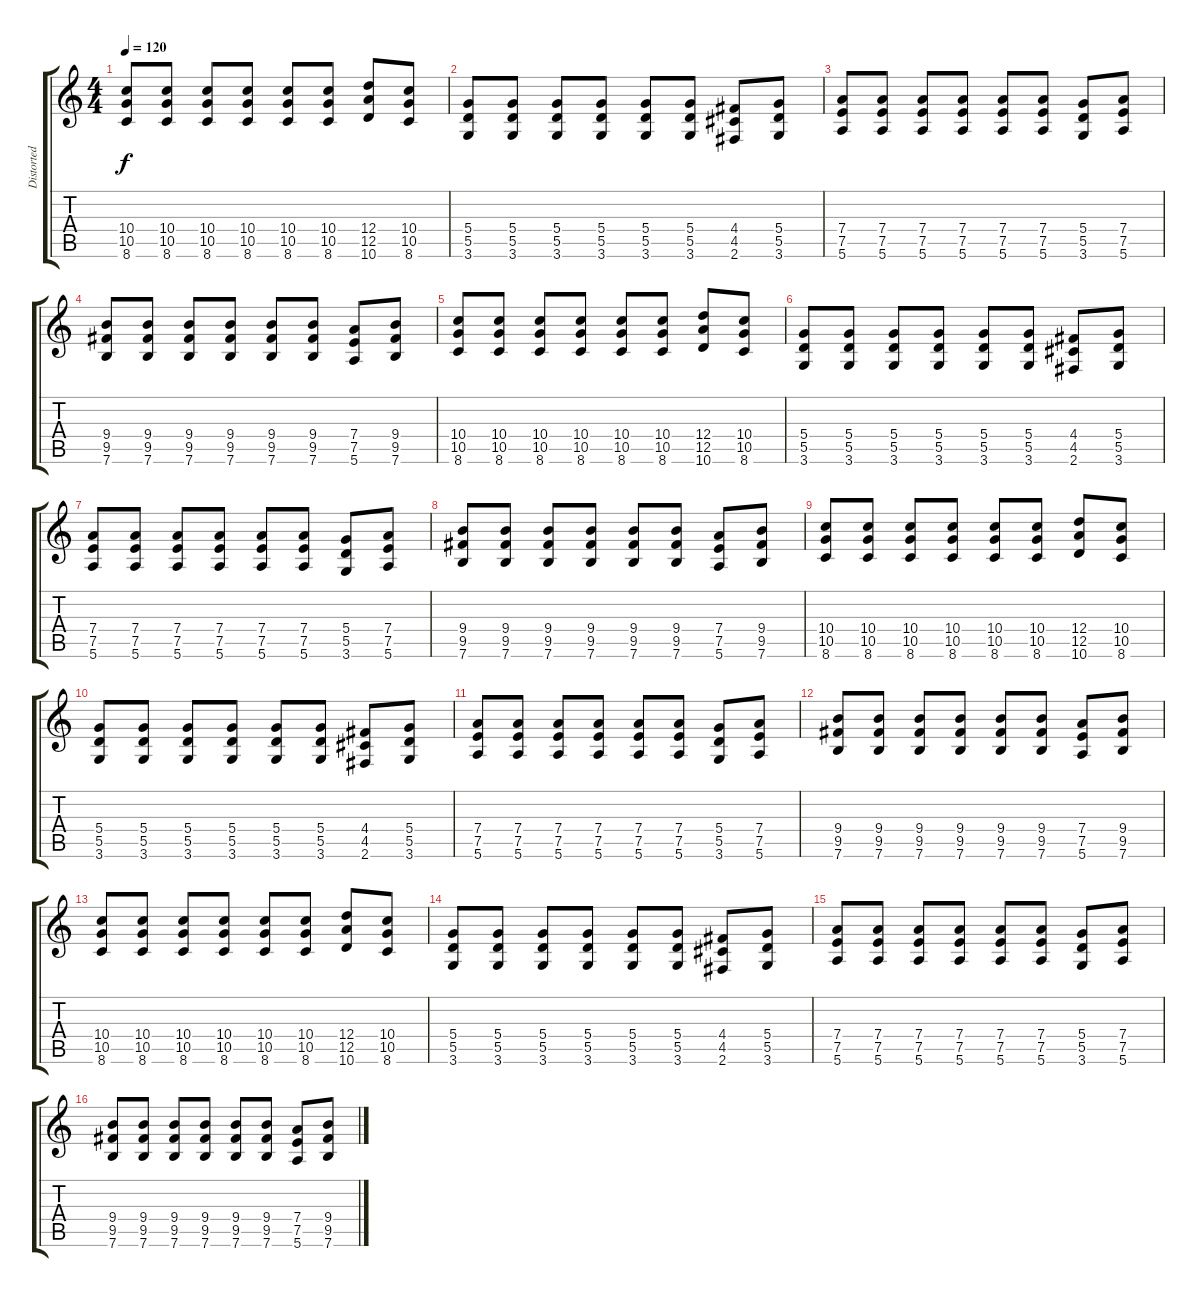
\track ("Distorted Guitar" "Distorted ") {instrument distortionguitar}
\staff {score tabs}
\tuning (E4 B3 G3 D3 A2 E2) {hide}
\ts (4 4)
\tempo 120
\clef g2
\ks c
(10.4 10.5 8.6).8{dy f} (10.4 10.5 8.6).8 (10.4 10.5 8.6).8 (10.4 10.5 8.6).8 (10.4 10.5 8.6).8 (10.4 10.5 8.6).8 (12.4 12.5 10.6).8 (10.4 10.5 8.6).8 |
(5.4 5.5 3.6).8 (5.4 5.5 3.6).8 (5.4 5.5 3.6).8 (5.4 5.5 3.6).8 (5.4 5.5 3.6).8 (5.4 5.5 3.6).8 (4.4 4.5 2.6).8 (5.4 5.5 3.6).8 |
(7.4 7.5 5.6).8 (7.4 7.5 5.6).8 (7.4 7.5 5.6).8 (7.4 7.5 5.6).8 (7.4 7.5 5.6).8 (7.4 7.5 5.6).8 (5.4 5.5 3.6).8 (7.4 7.5 5.6).8 |
(9.4 9.5 7.6).8 (9.4 9.5 7.6).8 (9.4 9.5 7.6).8 (9.4 9.5 7.6).8 (9.4 9.5 7.6).8 (9.4 9.5 7.6).8 (7.4 7.5 5.6).8 (9.4 9.5 7.6).8 |
(10.4 10.5 8.6).8 (10.4 10.5 8.6).8 (10.4 10.5 8.6).8 (10.4 10.5 8.6).8 (10.4 10.5 8.6).8 (10.4 10.5 8.6).8 (12.4 12.5 10.6).8 (10.4 10.5 8.6).8 |
(5.4 5.5 3.6).8 (5.4 5.5 3.6).8 (5.4 5.5 3.6).8 (5.4 5.5 3.6).8 (5.4 5.5 3.6).8 (5.4 5.5 3.6).8 (4.4 4.5 2.6).8 (5.4 5.5 3.6).8 |
(7.4 7.5 5.6).8 (7.4 7.5 5.6).8 (7.4 7.5 5.6).8 (7.4 7.5 5.6).8 (7.4 7.5 5.6).8 (7.4 7.5 5.6).8 (5.4 5.5 3.6).8 (7.4 7.5 5.6).8 |
(9.4 9.5 7.6).8 (9.4 9.5 7.6).8 (9.4 9.5 7.6).8 (9.4 9.5 7.6).8 (9.4 9.5 7.6).8 (9.4 9.5 7.6).8 (7.4 7.5 5.6).8 (9.4 9.5 7.6).8 |
(10.4 10.5 8.6).8 (10.4 10.5 8.6).8 (10.4 10.5 8.6).8 (10.4 10.5 8.6).8 (10.4 10.5 8.6).8 (10.4 10.5 8.6).8 (12.4 12.5 10.6).8 (10.4 10.5 8.6).8 |
(5.4 5.5 3.6).8 (5.4 5.5 3.6).8 (5.4 5.5 3.6).8 (5.4 5.5 3.6).8 (5.4 5.5 3.6).8 (5.4 5.5 3.6).8 (4.4 4.5 2.6).8 (5.4 5.5 3.6).8 |
(7.4 7.5 5.6).8 (7.4 7.5 5.6).8 (7.4 7.5 5.6).8 (7.4 7.5 5.6).8 (7.4 7.5 5.6).8 (7.4 7.5 5.6).8 (5.4 5.5 3.6).8 (7.4 7.5 5.6).8 |
(9.4 9.5 7.6).8 (9.4 9.5 7.6).8 (9.4 9.5 7.6).8 (9.4 9.5 7.6).8 (9.4 9.5 7.6).8 (9.4 9.5 7.6).8 (7.4 7.5 5.6).8 (9.4 9.5 7.6).8 |
(10.4 10.5 8.6).8 (10.4 10.5 8.6).8 (10.4 10.5 8.6).8 (10.4 10.5 8.6).8 (10.4 10.5 8.6).8 (10.4 10.5 8.6).8 (12.4 12.5 10.6).8 (10.4 10.5 8.6).8 |
(5.4 5.5 3.6).8 (5.4 5.5 3.6).8 (5.4 5.5 3.6).8 (5.4 5.5 3.6).8 (5.4 5.5 3.6).8 (5.4 5.5 3.6).8 (4.4 4.5 2.6).8 (5.4 5.5 3.6).8 |
(7.4 7.5 5.6).8 (7.4 7.5 5.6).8 (7.4 7.5 5.6).8 (7.4 7.5 5.6).8 (7.4 7.5 5.6).8 (7.4 7.5 5.6).8 (5.4 5.5 3.6).8 (7.4 7.5 5.6).8 |
(9.4 9.5 7.6).8 (9.4 9.5 7.6).8 (9.4 9.5 7.6).8 (9.4 9.5 7.6).8 (9.4 9.5 7.6).8 (9.4 9.5 7.6).8 (7.4 7.5 5.6).8 (9.4 9.5 7.6).8
